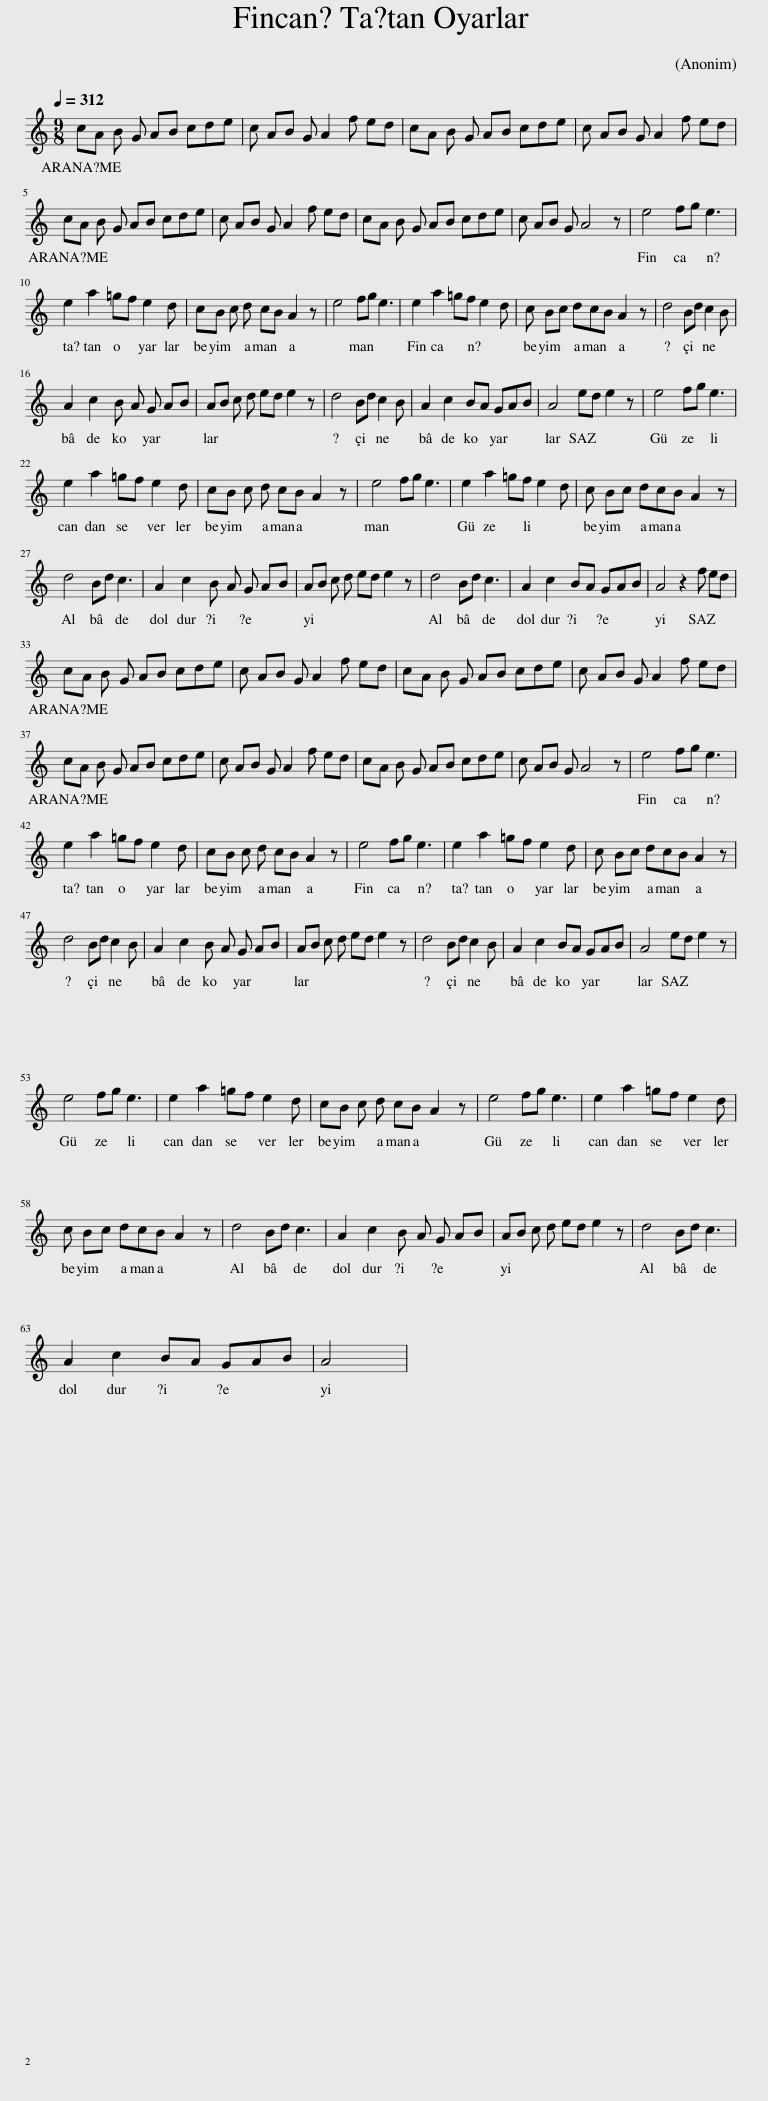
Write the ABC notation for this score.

X:1
L:1/8
Q:1/4=312
M:9/8
I:linebreak $
K:C
V:1 treble
V:1
 cA B G AB cde | c AB G A2 f ed | cA B G AB cde | c AB G A2 f ed |$ cA B G AB cde | %5
 c AB G A2 f ed | cA B G AB cde | c AB G A4 z | e4 fg e3 |$ e2 a2 =gf e2 d | %10
 cB c d cB A2 z | e4 fg e3 | e2 a2 =gf e2 d | c Bc dcB A2 z | d4 Bd c2 B |$ %15
 A2 c2 B A G AB | AB c d ed e2 z | d4 Bd c2 B | A2 c2 BA GAB | A4 ed e2 z | %20
 e4 fg e3 |$ e2 a2 =gf e2 d | cB c d cB A2 z | e4 fg e3 | e2 a2 =gf e2 d | %25
 c Bc dcB A2 z |$ d4 Bd c3 | A2 c2 B A G AB | AB c d ed e2 z | d4 Bd c3 | %30
 A2 c2 BA GAB | A4 z2 f ed |$ cA B G AB cde | c AB G A2 f ed | cA B G AB cde | %35
 c AB G A2 f ed |$ cA B G AB cde | c AB G A2 f ed | cA B G AB cde | c AB G A4 z | %40
 e4 fg e3 |$ e2 a2 =gf e2 d | cB c d cB A2 z | e4 fg e3 | e2 a2 =gf e2 d | %45
 c Bc dcB A2 z |$ d4 Bd c2 B | A2 c2 B A G AB | AB c d ed e2 z | d4 Bd c2 B | %50
 A2 c2 BA GAB | A4 ed e2 z |$ e4 fg e3 | e2 a2 =gf e2 d | cB c d cB A2 z | %55
 e4 fg e3 | e2 a2 =gf e2 d |$ c Bc dcB A2 z | d4 Bd c3 | A2 c2 B A G AB | %60
 AB c d ed e2 z | d4 Bd c3 |$ A2 c2 BA GAB | A4 | %64
